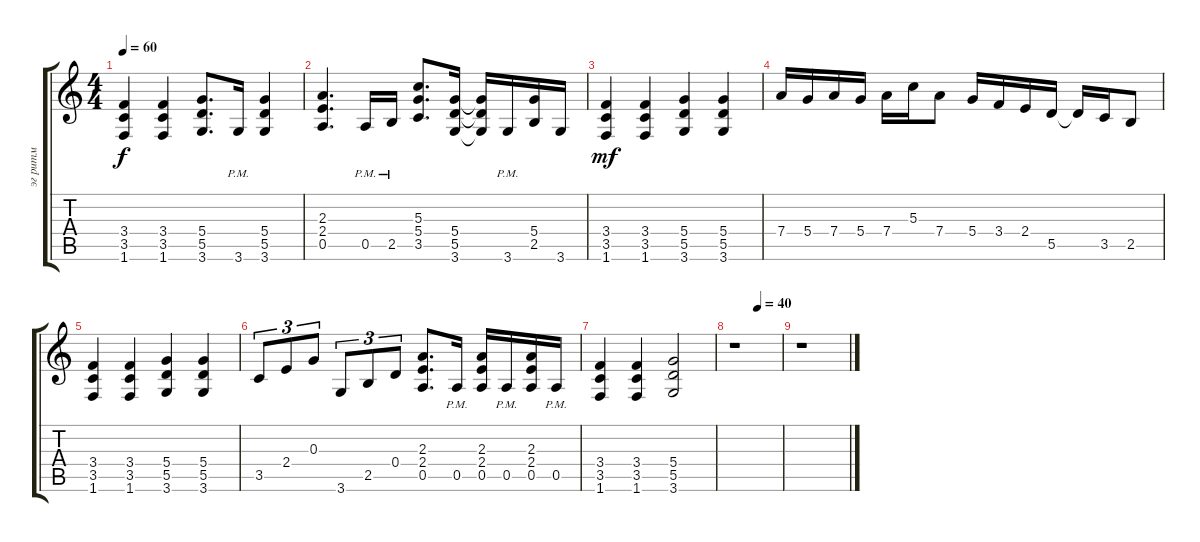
\track ("эг ритм" "эг ритм") {instrument distortionguitar}
\staff {score tabs}
\tuning (E4 B3 G3 D3 A2 E2) {hide}
\ts (4 4)
\tempo 60
\clef g2
\ks c
(3.4 3.5 1.6).4{dy f} (3.4 3.5 1.6).4 (5.4 5.5 3.6).8{d} 3.6{pm}.16 (5.4 5.5 3.6).4 |
(2.3 2.4 0.5).4{d} 0.5{pm}.16 2.5{pm}.16 (5.3 5.4 3.5).8{d} (5.4 5.5 3.6).16 (5.4{t} 5.5{t} 3.6{t}).16 3.6{pm}.16 (5.4 2.5).16 3.6.16 |
(3.4 3.5 1.6).4{dy mf} (3.4 3.5 1.6).4 (5.4 5.5 3.6).4 (5.4 5.5 3.6).4 |
7.4.16 5.4.16 7.4.16 5.4.16 7.4.16 5.3.16 7.4.8 5.4.16 3.4.16 2.4.16 5.5.16 5.5{t}.16 3.5.16 2.5.8 |
(3.4 3.5 1.6).4 (3.4 3.5 1.6).4 (5.4 5.5 3.6).4 (5.4 5.5 3.6).4 |
3.5.8{tu (3 2)} 2.4.8{tu (3 2)} 0.3.8{tu (3 2)} 3.6.8{tu (3 2)} 2.5.8{tu (3 2)} 0.4.8{tu (3 2)} (2.3 2.4 0.5).8{d} 0.5{pm}.16 (2.3 2.4 0.5).16 0.5{pm}.16 (2.3 2.4 0.5).16 0.5{pm}.16 |
(3.4 3.5 1.6).4 (3.4 3.5 1.6).4 (5.4 5.5 3.6).2 |
\tempo (40 0.5)
r.1 |
r.1
